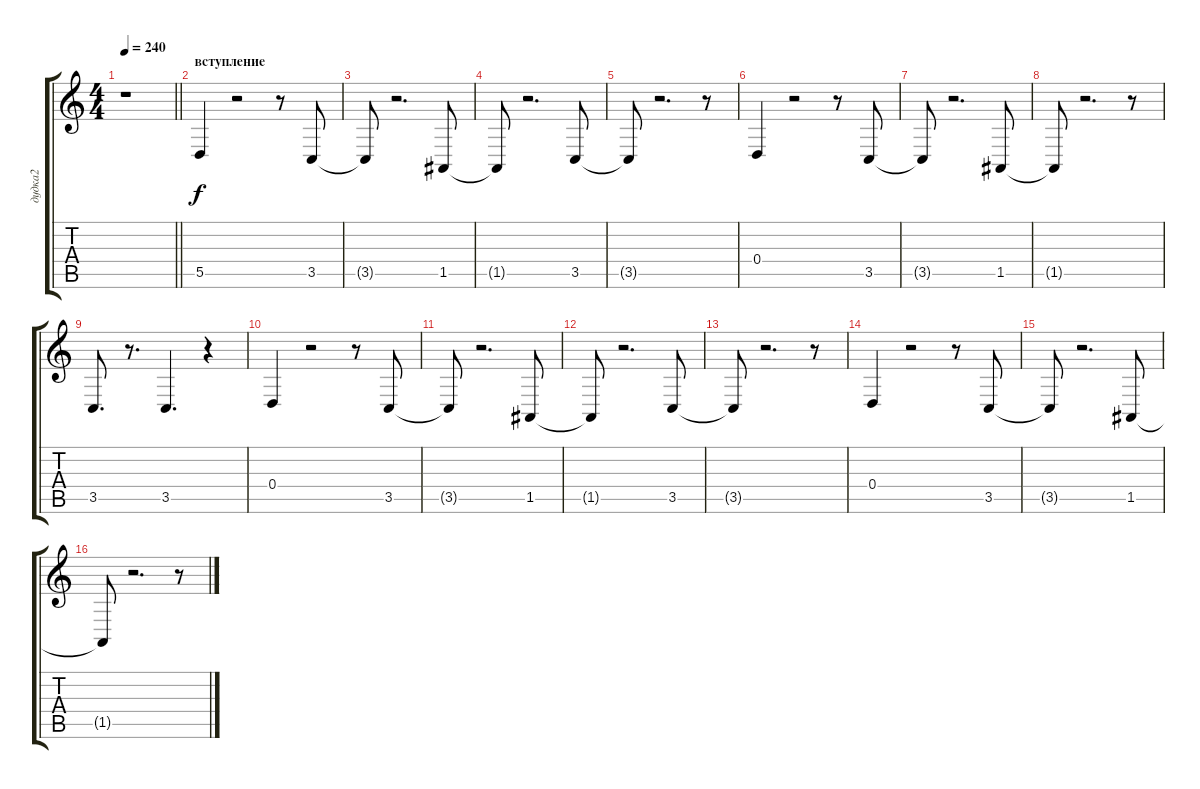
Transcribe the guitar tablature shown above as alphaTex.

\track ("дудка2" "дудка2") {instrument trombone}
\staff {score tabs}
\tuning (E4 B3 G3 D3 A2 E2) {hide}
\ts (4 4)
\tempo 240
\clef g2
\barLineRight lightlight
\ks c
r.1{dy f instrument trombone} |
\section ("" "вступление")
5.5.4 r.2 r.8 3.5.8 |
3.5{t}.8 r.2{d} 1.5.8 |
1.5{t}.8 r.2{d} 3.5.8 |
3.5{t}.8 r.2{d} r.8 |
0.4.4 r.2 r.8 3.5.8 |
3.5{t}.8 r.2{d} 1.5.8 |
1.5{t}.8 r.2{d} r.8 |
3.5.8{d} r.8{d} 3.5.4{d} r.4 |
0.4.4 r.2 r.8 3.5.8 |
3.5{t}.8 r.2{d} 1.5.8 |
1.5{t}.8 r.2{d} 3.5.8 |
3.5{t}.8 r.2{d} r.8 |
0.4.4 r.2 r.8 3.5.8 |
3.5{t}.8 r.2{d} 1.5.8 |
1.5{t}.8 r.2{d} r.8
